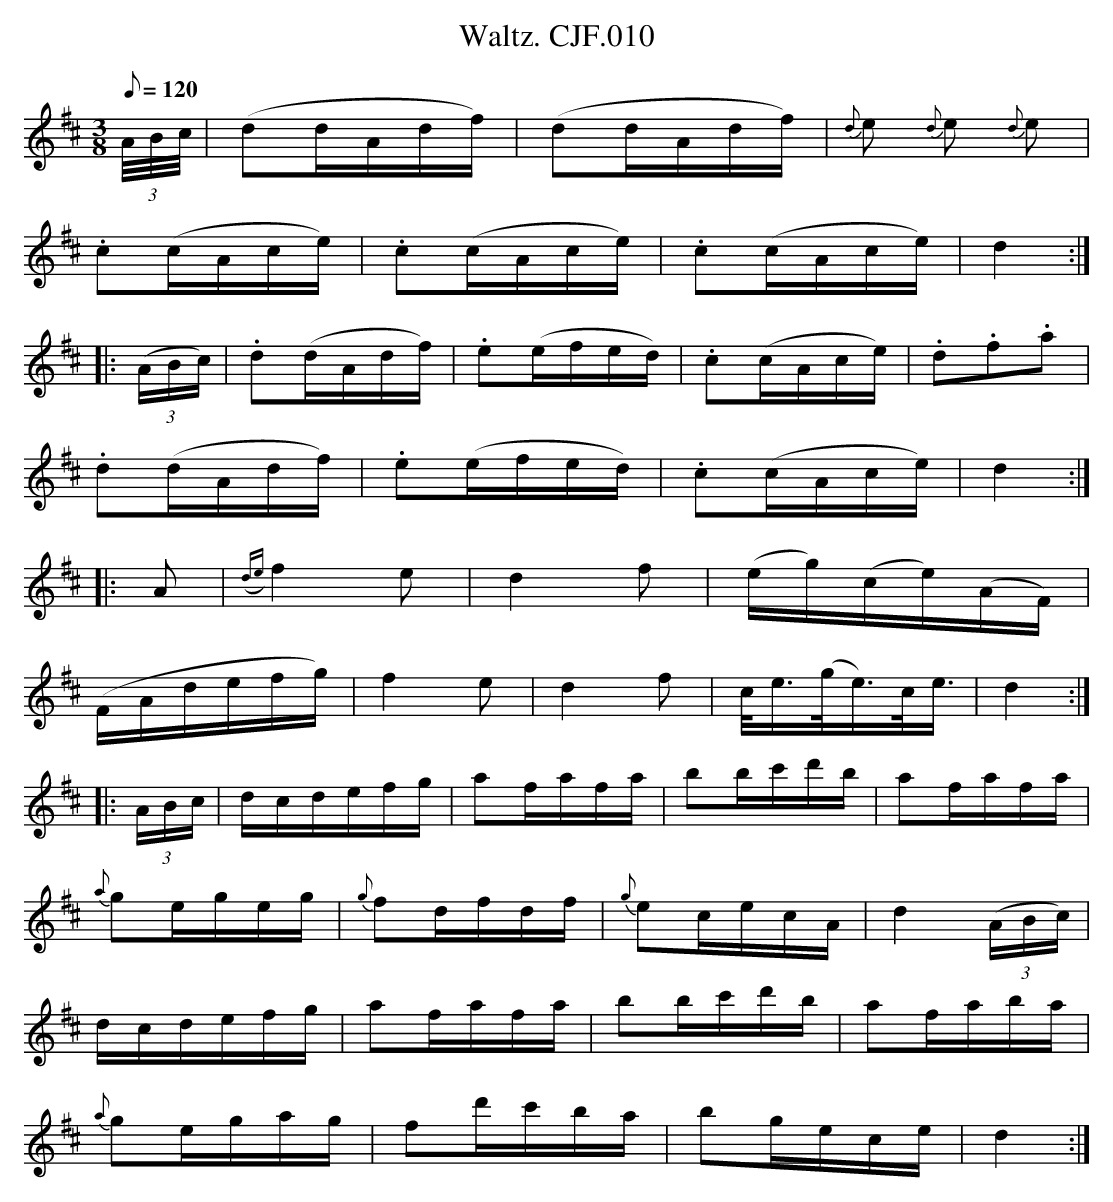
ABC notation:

X:1
T:Waltz. CJF.010
M:3/8
L:1/16
Q:1/8=120
K:D
(3A/B/c/|\
(d2dAdf)|(d2dAdf)|{d}e2 {d}e2 {d}e2|
.c2(cAce)|.c2(cAce)|.c2(cAce)|d4:|
|:((3ABc)|.d2(dAdf)|.e2(efed)|.c2(cAce)|.d2.f2.a2|
.d2(dAdf)|.e2(efed)|.c2(cAce)|d4:|
|:A2|{(de)}f4e2|d4f2|(eg)(ce)(AF)|
(FAdefg)|f4e2|d4f2|c<e(g<e)c<e|d4:|
|:(3ABc|dcdefg|a2fafa|b2bc'd'b|a2fafa|
{a}g2egeg|{g}f2dfdf|{g}e2cecA|d4((3ABc)|
dcdefg|a2fafa|b2bc'd'b|a2faba|
{a}g2egag|f2d'c'ba|b2gece|d4:|
